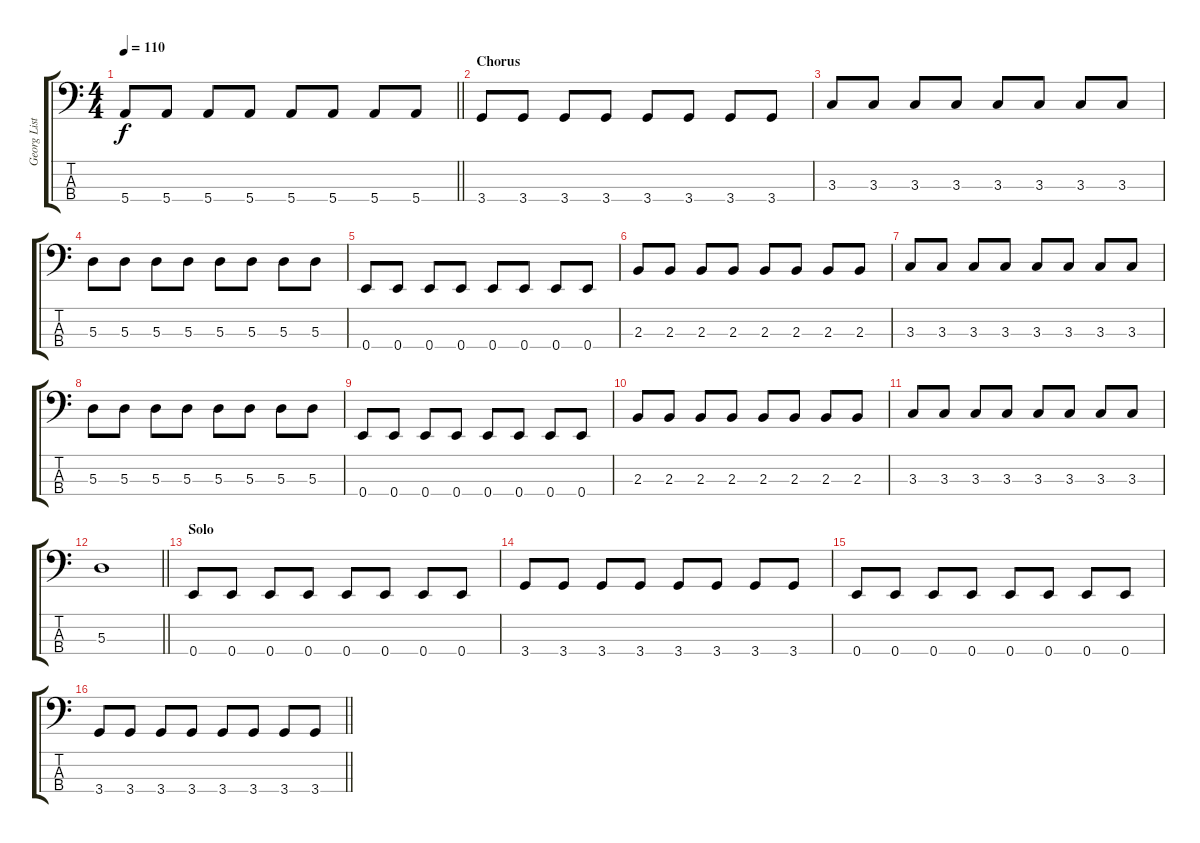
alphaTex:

\track ("Georg Listing " "Georg List") {instrument electricbassfinger}
\staff {score tabs}
\tuning (G2 D2 A1 E1) {hide}
\ts (4 4)
\tempo 110
\clef f4
\barLineRight lightlight
\ks c
5.4.8{dy f} 5.4.8 5.4.8 5.4.8 5.4.8 5.4.8 5.4.8 5.4.8 |
\section ("" "Chorus")
3.4.8 3.4.8 3.4.8 3.4.8 3.4.8 3.4.8 3.4.8 3.4.8 |
3.3.8 3.3.8 3.3.8 3.3.8 3.3.8 3.3.8 3.3.8 3.3.8 |
5.3.8 5.3.8 5.3.8 5.3.8 5.3.8 5.3.8 5.3.8 5.3.8 |
0.4.8 0.4.8 0.4.8 0.4.8 0.4.8 0.4.8 0.4.8 0.4.8 |
2.3.8 2.3.8 2.3.8 2.3.8 2.3.8 2.3.8 2.3.8 2.3.8 |
3.3.8 3.3.8 3.3.8 3.3.8 3.3.8 3.3.8 3.3.8 3.3.8 |
5.3.8 5.3.8 5.3.8 5.3.8 5.3.8 5.3.8 5.3.8 5.3.8 |
0.4.8 0.4.8 0.4.8 0.4.8 0.4.8 0.4.8 0.4.8 0.4.8 |
2.3.8 2.3.8 2.3.8 2.3.8 2.3.8 2.3.8 2.3.8 2.3.8 |
3.3.8 3.3.8 3.3.8 3.3.8 3.3.8 3.3.8 3.3.8 3.3.8 |
\barLineRight lightlight
5.3.1 |
\section ("" "Solo")
0.4.8 0.4.8 0.4.8 0.4.8 0.4.8 0.4.8 0.4.8 0.4.8 |
3.4.8 3.4.8 3.4.8 3.4.8 3.4.8 3.4.8 3.4.8 3.4.8 |
0.4.8 0.4.8 0.4.8 0.4.8 0.4.8 0.4.8 0.4.8 0.4.8 |
\barLineRight lightlight
3.4.8 3.4.8 3.4.8 3.4.8 3.4.8 3.4.8 3.4.8 3.4.8
